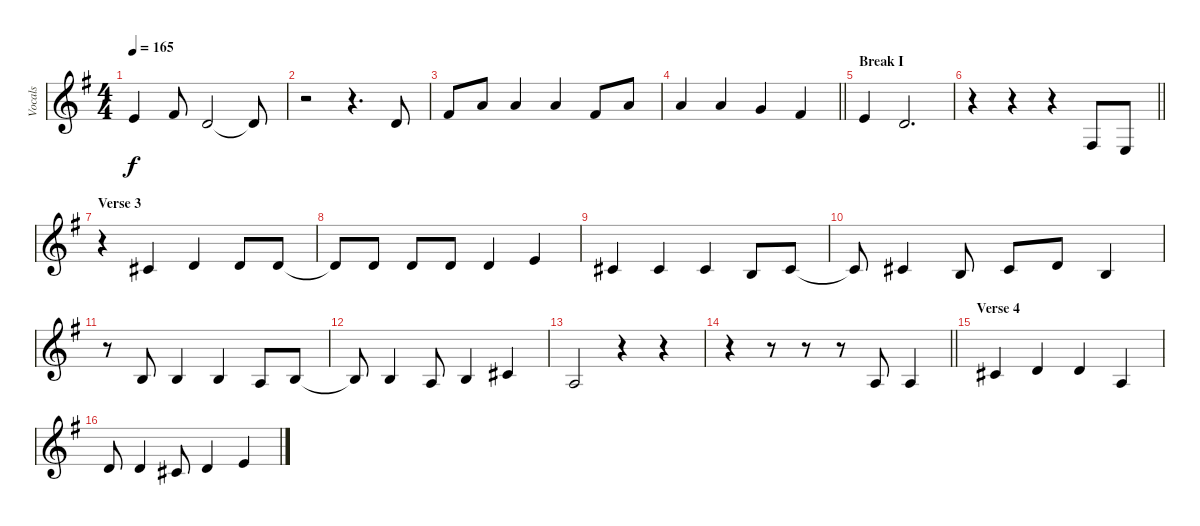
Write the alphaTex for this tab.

\track ("Vocals" "Vocals") {instrument altosax}
\staff {score}
\tuning (E4 B3 G3 D3 A2 E2) {hide}
\ts (4 4)
\tempo 165
\clef g2
\ks eminor
0.1.4{dy f} 2.1.8 3.2.2 3.2{t}.8 |
r.2 r.4{d} 3.2.8 |
7.2.8 5.1.8 5.1.4 5.1.4 7.2.8 5.1.8 |
\barLineRight lightlight
5.1.4 5.1.4 3.1.4 2.1.4 |
\section ("" "Break I")
0.1.4 3.2.2{d} |
\barLineRight lightlight
r.4 r.4 r.4 4.4.8 2.4.8 |
\section ("" "Verse 3")
r.4 6.3.4 7.3.4 7.3.8 7.3.8 |
7.3{t}.8 7.3.8 7.3.8 7.3.8 7.3.4 9.3.4 |
6.3.4 6.3.4 6.3.4 4.3.8 6.3.8 |
6.3{t}.8 6.3.4 4.3.8 6.3.8 7.3.8 4.3.4 |
r.8 4.3.8 4.3.4 4.3.4 2.3.8 4.3.8 |
4.3{t}.8 4.3.4 2.3.8 4.3.4 6.3.4 |
7.4.2 r.4 r.4 |
\barLineRight lightlight
r.4 r.8 r.8 r.8 2.3.8 2.3.4 |
\section ("" "Verse 4")
6.3.4 7.3.4 7.3.4 2.3.4 |
7.3.8 7.3.4 6.3.8 7.3.4 9.3.4
